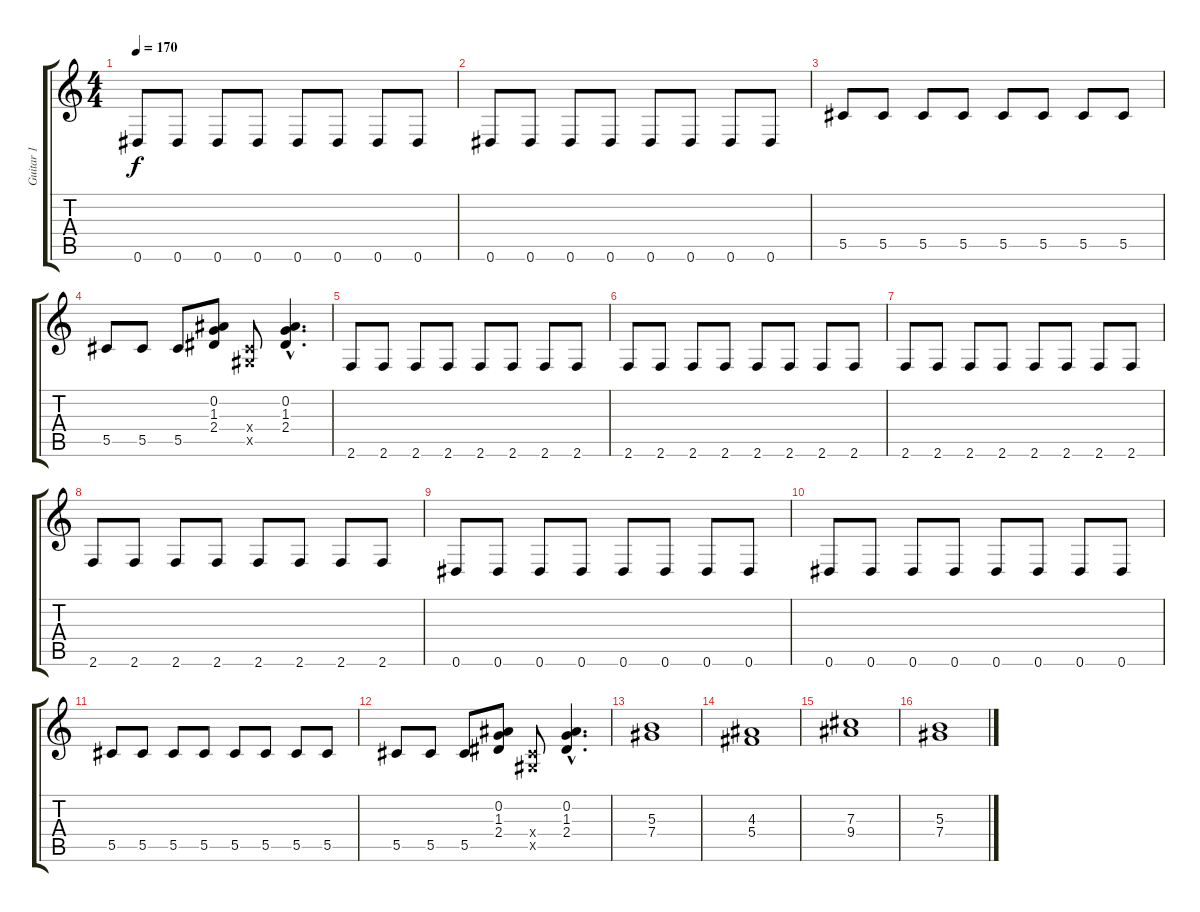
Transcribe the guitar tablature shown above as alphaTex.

\track ("Guitar 1" "Guitar 1") {instrument overdrivenguitar}
\staff {score tabs}
\tuning (Eb4 Bb3 Gb3 Db3 Ab2 Eb2) {hide}
\ts (4 4)
\tempo 170
\clef g2
\ks c
0.6.8{dy f} 0.6.8 0.6.8 0.6.8 0.6.8 0.6.8 0.6.8 0.6.8 |
0.6.8 0.6.8 0.6.8 0.6.8 0.6.8 0.6.8 0.6.8 0.6.8 |
5.5.8 5.5.8 5.5.8 5.5.8 5.5.8 5.5.8 5.5.8 5.5.8 |
5.5.8 5.5.8 5.5.8 (0.2 1.3 2.4).8 (0.4{x} 0.5{x}).8 (0.2{hac} 1.3{hac} 2.4{hac}).4{d} |
2.6.8 2.6.8 2.6.8 2.6.8 2.6.8 2.6.8 2.6.8 2.6.8 |
2.6.8 2.6.8 2.6.8 2.6.8 2.6.8 2.6.8 2.6.8 2.6.8 |
2.6.8 2.6.8 2.6.8 2.6.8 2.6.8 2.6.8 2.6.8 2.6.8 |
2.6.8 2.6.8 2.6.8 2.6.8 2.6.8 2.6.8 2.6.8 2.6.8 |
0.6.8 0.6.8 0.6.8 0.6.8 0.6.8 0.6.8 0.6.8 0.6.8 |
0.6.8 0.6.8 0.6.8 0.6.8 0.6.8 0.6.8 0.6.8 0.6.8 |
5.5.8 5.5.8 5.5.8 5.5.8 5.5.8 5.5.8 5.5.8 5.5.8 |
5.5.8 5.5.8 5.5.8 (0.2 1.3 2.4).8 (0.4{x} 0.5{x}).8 (0.2{hac} 1.3{hac} 2.4{hac}).4{d} |
(5.3 7.4).1 |
(4.3 5.4).1 |
(7.3 9.4).1 |
(5.3 7.4).1
